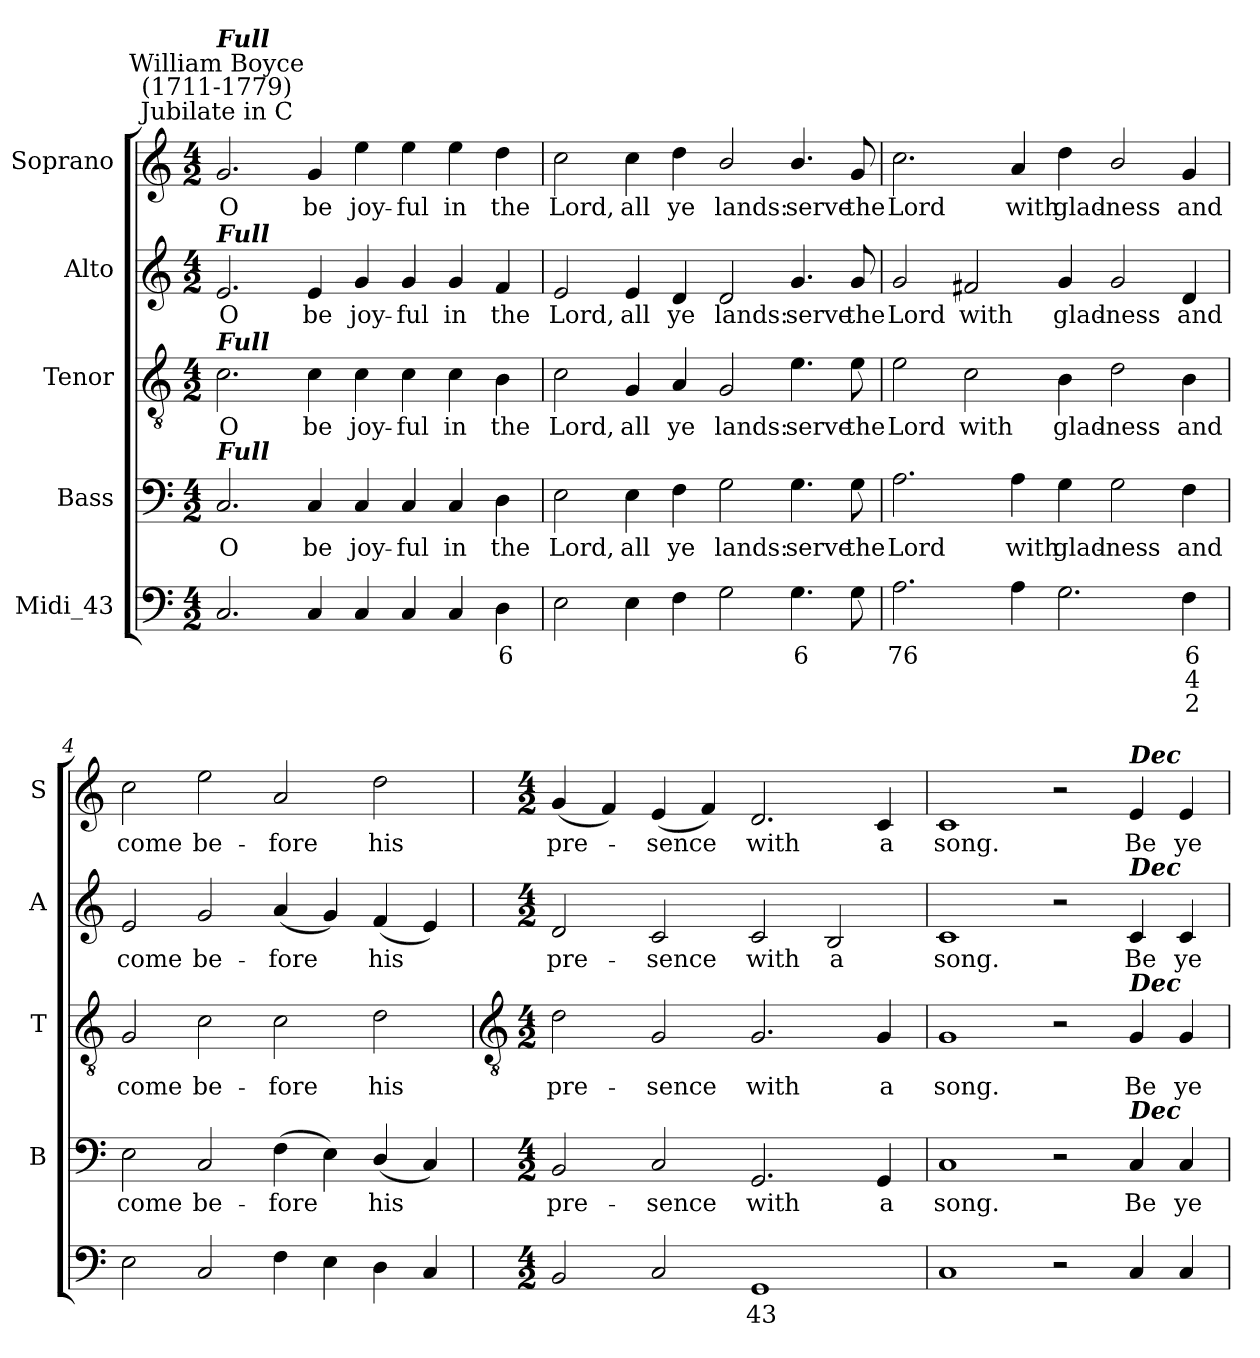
**kern	**text	**text	**text	**kern	**text	**kern	**text	**kern	**text	**kern	**text
*part5	*part5	*part5	*part5	*part4	*part4	*part3	*part3	*part2	*part2	*part1	*part1
*staff5	*staff5	*staff5	*staff5	*staff4	*staff4	*staff3	*staff3	*staff2	*staff2	*staff1	*staff1
*I"Midi_43	*	*	*	*I"Bass	*	*I"Tenor	*	*I"Alto	*	*I"Soprano	*
*	*	*	*	*I'B	*	*I'T	*	*I'A	*	*I'S	*
*clefF4	*	*	*	*clefF4	*	*clefGv2	*	*clefG2	*	*clefG2	*
*k[]	*	*	*	*k[]	*	*k[]	*	*k[]	*	*k[]	*
*C:	*	*	*	*C:	*	*C:	*	*C:	*	*C:	*
*M4/2	*	*	*	*M4/2	*	*M4/2	*	*M4/2	*	*M4/2	*
=1	=1	=1	=1	=1	=1	=1	=1	=1	=1	=1	=1
!	!	!	!	!	!	!	!	!	!	!LO:TX:a:cj:t=Jubilate in C	!
!	!	!	!	!	!	!	!	!	!	!LO:TX:a:cj:t=William Boyce\n(1711-1779)	!
!	!	!	!	!	!	!	!	!	!	!LO:TX:a:Bi:t=Full	!
!	!	!	!	!	!	!	!	!LO:TX:a:Bi:t=Full	!	!	!
!	!	!	!	!	!	!LO:TX:a:Bi:t=Full	!	!	!	!	!
!	!	!	!	!LO:TX:a:Bi:t=Full	!	!	!	!	!	!	!
!	!	!	!	!	!LO:LY:b	!	!LO:LY:b	!	!LO:LY:b	!	!LO:LY:b
2.C	.	.	.	2.C	O	2.c	O	2.e	O	2.g	O
!	!	!	!	!	!LO:LY:b	!	!LO:LY:b	!	!LO:LY:b	!	!LO:LY:b
4C	.	.	.	4C	be	4c	be	4e	be	4g	be
!	!	!	!	!	!LO:LY:b	!	!LO:LY:b	!	!LO:LY:b	!	!LO:LY:b
4C	.	.	.	4C	joy-	4c	joy-	4g	joy-	4ee	joy-
!	!	!	!	!	!LO:LY:b	!	!LO:LY:b	!	!LO:LY:b	!	!LO:LY:b
4C	.	.	.	4C	-ful	4c	-ful	4g	-ful	4ee	-ful
!	!	!	!	!	!LO:LY:b	!	!LO:LY:b	!	!LO:LY:b	!	!LO:LY:b
4C	.	.	.	4C	in	4c	in	4g	in	4ee	in
!	!LO:LY:b	!	!	!	!LO:LY:b	!	!LO:LY:b	!	!LO:LY:b	!	!LO:LY:b
4D	6	.	.	4D	the	4B	the	4f	the	4dd	the
=2	=2	=2	=2	=2	=2	=2	=2	=2	=2	=2	=2
!	!	!	!	!	!LO:LY:b	!	!LO:LY:b	!	!LO:LY:b	!	!LO:LY:b
2E	.	.	.	2E	Lord,	2c	Lord,	2e	Lord,	2cc	Lord,
!	!	!	!	!	!LO:LY:b	!	!LO:LY:b	!	!LO:LY:b	!	!LO:LY:b
4E	.	.	.	4E	all	4G	all	4e	all	4cc	all
!	!	!	!	!	!LO:LY:b	!	!LO:LY:b	!	!LO:LY:b	!	!LO:LY:b
4F	.	.	.	4F	ye	4A/	ye	4d	ye	4dd	ye
!	!	!	!	!	!LO:LY:b	!	!LO:LY:b	!	!LO:LY:b	!	!LO:LY:b
2G	.	.	.	2G	lands:	2G	lands:	2d	lands:	2b/	lands:
!	!LO:LY:b	!	!	!	!LO:LY:b	!	!LO:LY:b	!	!LO:LY:b	!	!LO:LY:b
4.G	6	.	.	4.G	serve	4.e	serve	4.g	serve	4.b/	serve
!	!	!	!	!	!LO:LY:b	!	!LO:LY:b	!	!LO:LY:b	!	!LO:LY:b
8G	.	.	.	8G	the	8e	the	8g	the	8g	the
=3	=3	=3	=3	=3	=3	=3	=3	=3	=3	=3	=3
!	!LO:LY:b	!	!	!	!LO:LY:b	!	!LO:LY:b	!	!LO:LY:b	!	!LO:LY:b
2.A	76	.	.	2.A	Lord	2e	Lord	2g	Lord	2.cc	Lord
!	!	!	!	!	!	!	!LO:LY:b	!	!LO:LY:b	!	!
.	.	.	.	.	.	2c	with	2f#X	with	.	.
!	!	!	!	!	!LO:LY:b	!	!	!	!	!	!LO:LY:b
4A	.	.	.	4A	with	.	.	.	.	4a	with
!	!	!	!	!	!LO:LY:b	!	!LO:LY:b	!	!LO:LY:b	!	!LO:LY:b
2.G	.	.	.	4G	glad-	4B	glad-	4g	glad-	4dd	glad-
!	!	!	!	!	!LO:LY:b	!	!LO:LY:b	!	!LO:LY:b	!	!LO:LY:b
.	.	.	.	2G	-ness	2d	-ness	2g	-ness	2b/	-ness
!	!LO:LY:b	!LO:LY:b	!LO:LY:b	!	!LO:LY:b	!	!LO:LY:b	!	!LO:LY:b	!	!LO:LY:b
4F	6	4	2	4F	and	4B	and	4d	and	4g	and
=4	=4	=4	=4	=4	=4	=4	=4	=4	=4	=4	=4
!	!	!	!	!	!LO:LY:b	!	!LO:LY:b	!	!LO:LY:b	!	!LO:LY:b
2E	.	.	.	2E	come	2G	come	2e	come	2cc	come
!	!	!	!	!	!LO:LY:b	!	!LO:LY:b	!	!LO:LY:b	!	!LO:LY:b
2C	.	.	.	2C	be-	2c	be-	2g	be-	2ee	be-
!	!	!	!	!	!LO:LY:b	!	!LO:LY:b	!	!LO:LY:b	!	!LO:LY:b
4F	.	.	.	(>4F	-fore	2c	-fore	(<4a	-fore	2a	-fore
4E	.	.	.	4E)	.	.	.	4g)	.	.	.
!	!	!	!	!	!LO:LY:b	!	!LO:LY:b	!	!LO:LY:b	!	!LO:LY:b
4D	.	.	.	(<4D/	his	2d	his	(<4f	his	2dd	his
4C	.	.	.	4C)	.	.	.	4e)	.	.	.
!!LO:LB:g=z
=5	=5	=5	=5	=5	=5	=5	=5	=5	=5	=5	=5
*	*	*	*	*	*	*clefGv2	*	*	*	*	*
*M4/2	*	*	*	*M4/2	*	*M4/2	*	*M4/2	*	*M4/2	*
!	!	!	!	!	!LO:LY:b	!	!LO:LY:b	!	!LO:LY:b	!	!LO:LY:b
2BB	.	.	.	2BB	pre-	2d	pre-	2d	pre-	(<4g	pre-
.	.	.	.	.	.	.	.	.	.	4f)	.
!	!	!	!	!	!LO:LY:b	!	!LO:LY:b	!	!LO:LY:b	!	!LO:LY:b
2C	.	.	.	2C	-sence	2G	-sence	2c	-sence	(<4e	sence
.	.	.	.	.	.	.	.	.	.	4f)	.
!	!LO:LY:b	!	!	!	!LO:LY:b	!	!LO:LY:b	!	!LO:LY:b	!	!LO:LY:b
1GG	43	.	.	2.GG	with	2.G	with	2c	with	2.d	with
!	!	!	!	!	!	!	!	!	!LO:LY:b	!	!
.	.	.	.	.	.	.	.	2B	a	.	.
!	!	!	!	!	!LO:LY:b	!	!LO:LY:b	!	!	!	!LO:LY:b
.	.	.	.	4GG	a	4G	a	.	.	4c	a
=6	=6	=6	=6	=6	=6	=6	=6	=6	=6	=6	=6
!	!	!	!	!	!LO:LY:b	!	!LO:LY:b	!	!LO:LY:b	!	!LO:LY:b
1C	.	.	.	1C	song.	1G	song.	1c	song.	1c	song.
2r	.	.	.	2r	.	2r	.	2r	.	2r	.
!	!	!	!	!	!	!	!	!	!	!LO:TX:a:Bi:t=Dec	!
!	!	!	!	!	!	!	!	!LO:TX:a:Bi:t=Dec	!	!	!
!	!	!	!	!	!	!LO:TX:a:Bi:t=Dec	!	!	!	!	!
!	!	!	!	!LO:TX:a:Bi:t=Dec	!	!	!	!	!	!	!
!	!	!	!	!	!LO:LY:b	!	!LO:LY:b	!	!LO:LY:b	!	!LO:LY:b
4C	.	.	.	4C	Be	4G	Be	4c	Be	4e	Be
!	!	!	!	!	!LO:LY:b	!	!LO:LY:b	!	!LO:LY:b	!	!LO:LY:b
4C	.	.	.	4C	ye	4G	ye	4c	ye	4e	ye
=	=	=	=	=	=	=	=	=	=	=	=
*-	*-	*-	*-	*-	*-	*-	*-	*-	*-	*-	*-
